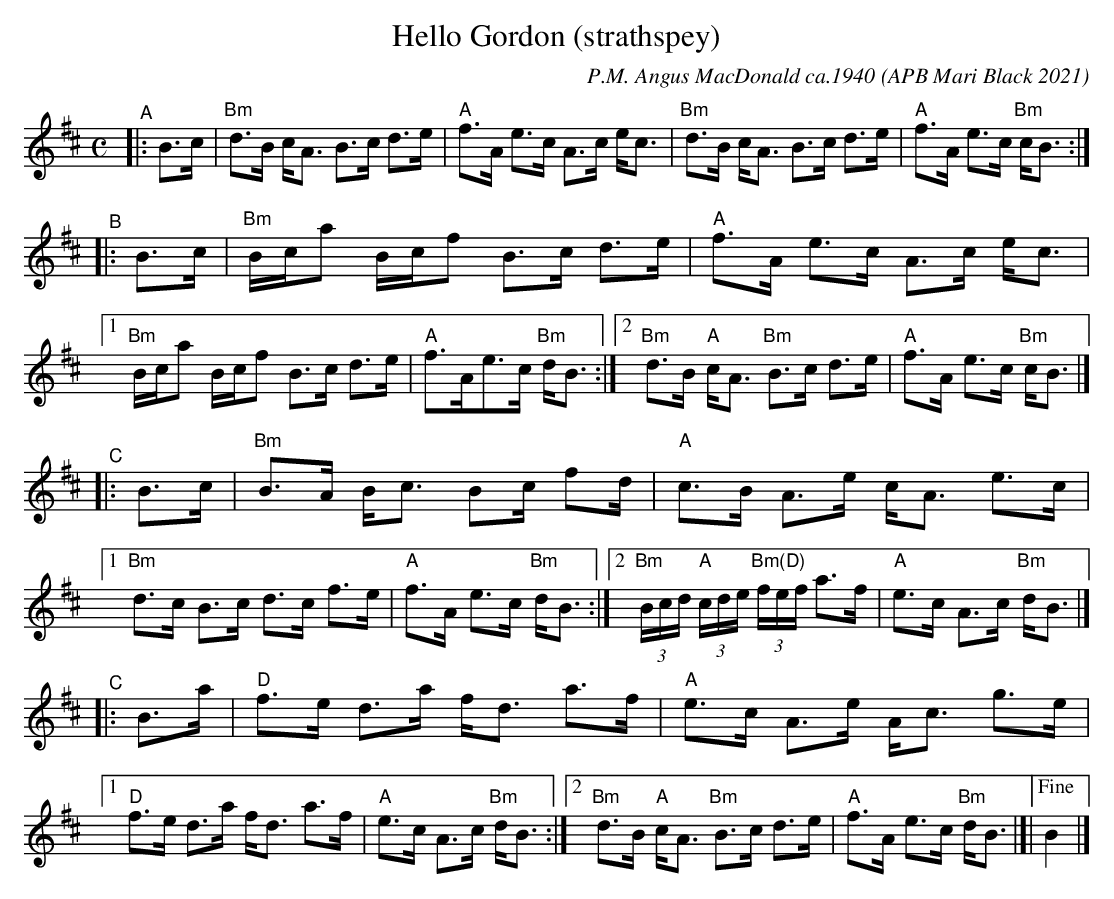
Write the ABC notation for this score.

X:1
T: Hello Gordon (strathspey)
C: P.M. Angus MacDonald ca.1940
O: APB Mari Black 2021
M: C
L: 1/16
K: Bm
"^A"|: B3c |\
"Bm"d3B cA3 B3c d3e | "A"f3A e3c A3c ec3 |\
"Bm"d3B cA3 B3c d3e | "A"f3A e3c "Bm"cB3 :|
"^B"|: B3c |\
"Bm"Bca2 Bcf2 B3c d3e | "A"f3A e3c A3c ec3 |\
[1 "Bm"Bca2 Bcf2 B3c d3e | "A"f3Ae3c "Bm"dB3 :|\
[2 "Bm"d3B "A"cA3 "Bm"B3c d3e | "A"f3A e3c "Bm"cB3 |]
"^C"|: B3c |\
"Bm"B3A Bc3 B2c f2d | "A"c3B A3e cA3 e3c |\
[1 "Bm"d3c B3c d3c f3e | "A"f3A e3c "Bm"dB3 :|\
[2 "Bm"(3Bcd "A"(3cde "Bm(D)"(3fef a3f | "A"e3c A3c "Bm"dB3 |]
"^C"|: B3a |\
"D"f3e d3a fd3 a3f | "A"e3c A3e Ac3 g3e |\
[1 "D"f3e d3a fd3 a3f | "A"e3c A3c "Bm"dB3 :|\
[2 "Bm"d3B "A"cA3 "Bm"B3c d3e | "A"f3A e3c "Bm"dB3 |]|["Fine"B4 |]
